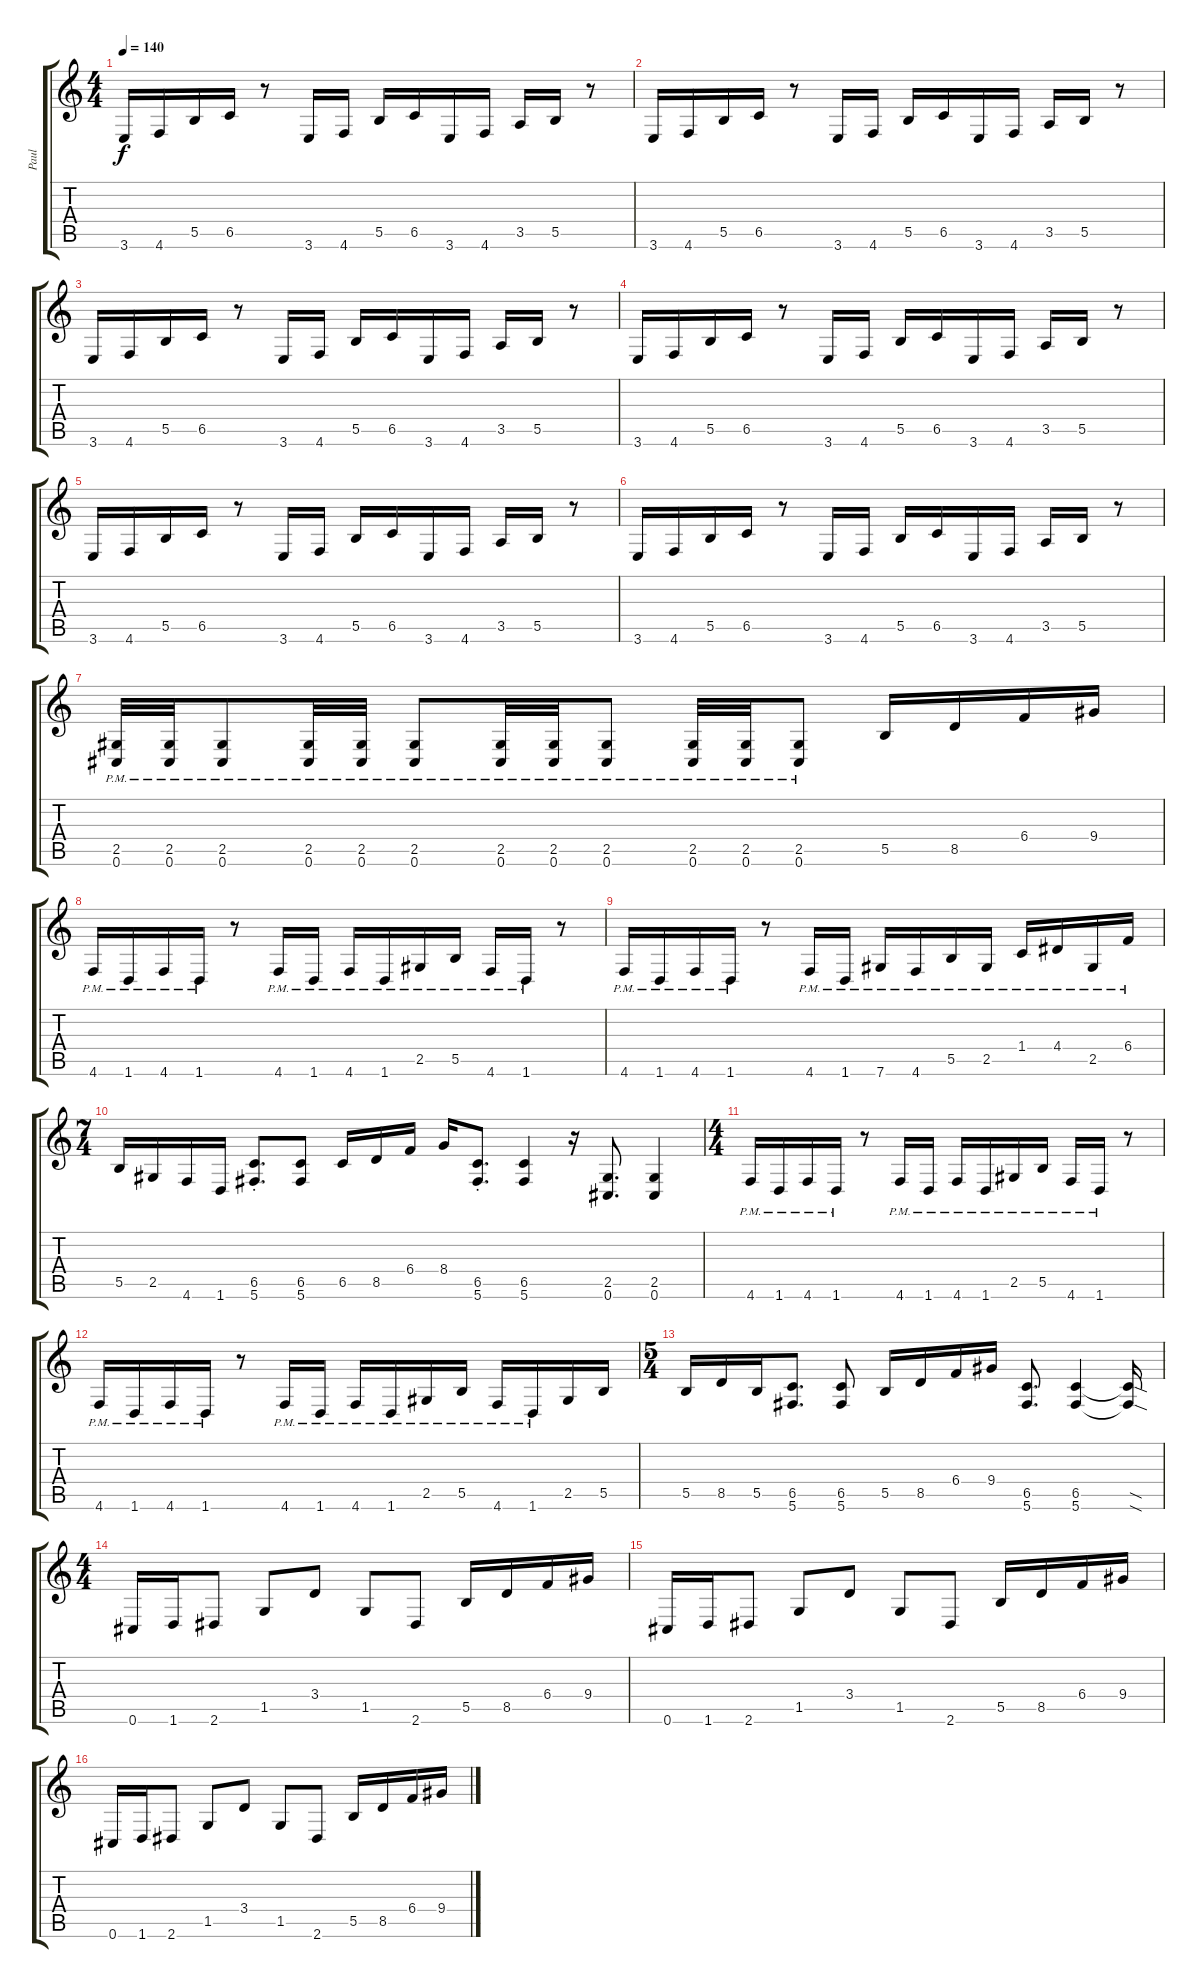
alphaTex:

\track ("Paul" "Paul") {instrument distortionguitar}
\staff {score tabs}
\tuning (Db4 Ab3 E3 B2 Gb2 Db2) {hide}
\ts (4 4)
\tempo 140
\clef g2
\ks c
3.6.16{dy f} 4.6.16 5.5.16 6.5.16 r.8 3.6.16 4.6.16 5.5.16 6.5.16 3.6.16 4.6.16 3.5.16 5.5.16 r.8 |
3.6.16 4.6.16 5.5.16 6.5.16 r.8 3.6.16 4.6.16 5.5.16 6.5.16 3.6.16 4.6.16 3.5.16 5.5.16 r.8 |
3.6.16 4.6.16 5.5.16 6.5.16 r.8 3.6.16 4.6.16 5.5.16 6.5.16 3.6.16 4.6.16 3.5.16 5.5.16 r.8 |
3.6.16 4.6.16 5.5.16 6.5.16 r.8 3.6.16 4.6.16 5.5.16 6.5.16 3.6.16 4.6.16 3.5.16 5.5.16 r.8 |
3.6.16 4.6.16 5.5.16 6.5.16 r.8 3.6.16 4.6.16 5.5.16 6.5.16 3.6.16 4.6.16 3.5.16 5.5.16 r.8 |
3.6.16 4.6.16 5.5.16 6.5.16 r.8 3.6.16 4.6.16 5.5.16 6.5.16 3.6.16 4.6.16 3.5.16 5.5.16 r.8 |
(2.5{pm} 0.6{pm}).32 (2.5{pm} 0.6{pm}).32 (2.5{pm} 0.6{pm}).8 (2.5{pm} 0.6{pm}).32 (2.5{pm} 0.6{pm}).32 (2.5{pm} 0.6{pm}).8 (2.5{pm} 0.6{pm}).32 (2.5{pm} 0.6{pm}).32 (2.5{pm} 0.6{pm}).8 (2.5{pm} 0.6{pm}).32 (2.5{pm} 0.6{pm}).32 (2.5{pm} 0.6{pm}).8 5.5.16 8.5.16 6.4.16 9.4.16 |
4.6{pm}.16 1.6{pm}.16 4.6{pm}.16 1.6{pm}.16 r.8 4.6{pm}.16 1.6{pm}.16 4.6{pm}.16 1.6{pm}.16 2.5{pm}.16 5.5{pm}.16 4.6{pm}.16 1.6{pm}.16 r.8 |
4.6{pm}.16 1.6{pm}.16 4.6{pm}.16 1.6{pm}.16 r.8 4.6{pm}.16 1.6{pm}.16 7.6{pm}.16 4.6{pm}.16 5.5{pm}.16 2.5{pm}.16 1.4{pm}.16 4.4{pm}.16 2.5{pm}.16 6.4{pm}.16 |
\ts (7 4)
5.5.16 2.5.16 4.6.16 1.6.16 (6.5{st} 5.6{st}).8{d} (6.5 5.6).8 6.5.16 8.5.16 6.4.16 8.4.16 (6.5{st} 5.6{st}).8{d} (6.5 5.6).4 r.16 (2.5 0.6).8{d} (2.5 0.6).4 |
\ts (4 4)
4.6{pm}.16 1.6{pm}.16 4.6{pm}.16 1.6{pm}.16 r.8 4.6{pm}.16 1.6{pm}.16 4.6{pm}.16 1.6{pm}.16 2.5{pm}.16 5.5{pm}.16 4.6{pm}.16 1.6{pm}.16 r.8 |
4.6{pm}.16 1.6{pm}.16 4.6{pm}.16 1.6{pm}.16 r.8 4.6{pm}.16 1.6{pm}.16 4.6{pm}.16 1.6{pm}.16 2.5{pm}.16 5.5{pm}.16 4.6{pm}.16 1.6{pm}.16 2.5.16 5.5.16 |
\ts (5 4)
5.5.16 8.5.16 5.5.16 (6.5 5.6).8{d} (6.5 5.6).8 5.5.16 8.5.16 6.4.16 9.4.16 (6.5 5.6).8{d} (6.5 5.6).4 (6.5{sod t} 5.6{sod t}).16 |
\ts (4 4)
0.6.16 1.6.16 2.6.8 1.5.8 3.4.8 1.5.8 2.6.8 5.5.16 8.5.16 6.4.16 9.4.16 |
0.6.16 1.6.16 2.6.8 1.5.8 3.4.8 1.5.8 2.6.8 5.5.16 8.5.16 6.4.16 9.4.16 |
0.6.16 1.6.16 2.6.8 1.5.8 3.4.8 1.5.8 2.6.8 5.5.16 8.5.16 6.4.16 9.4.16
